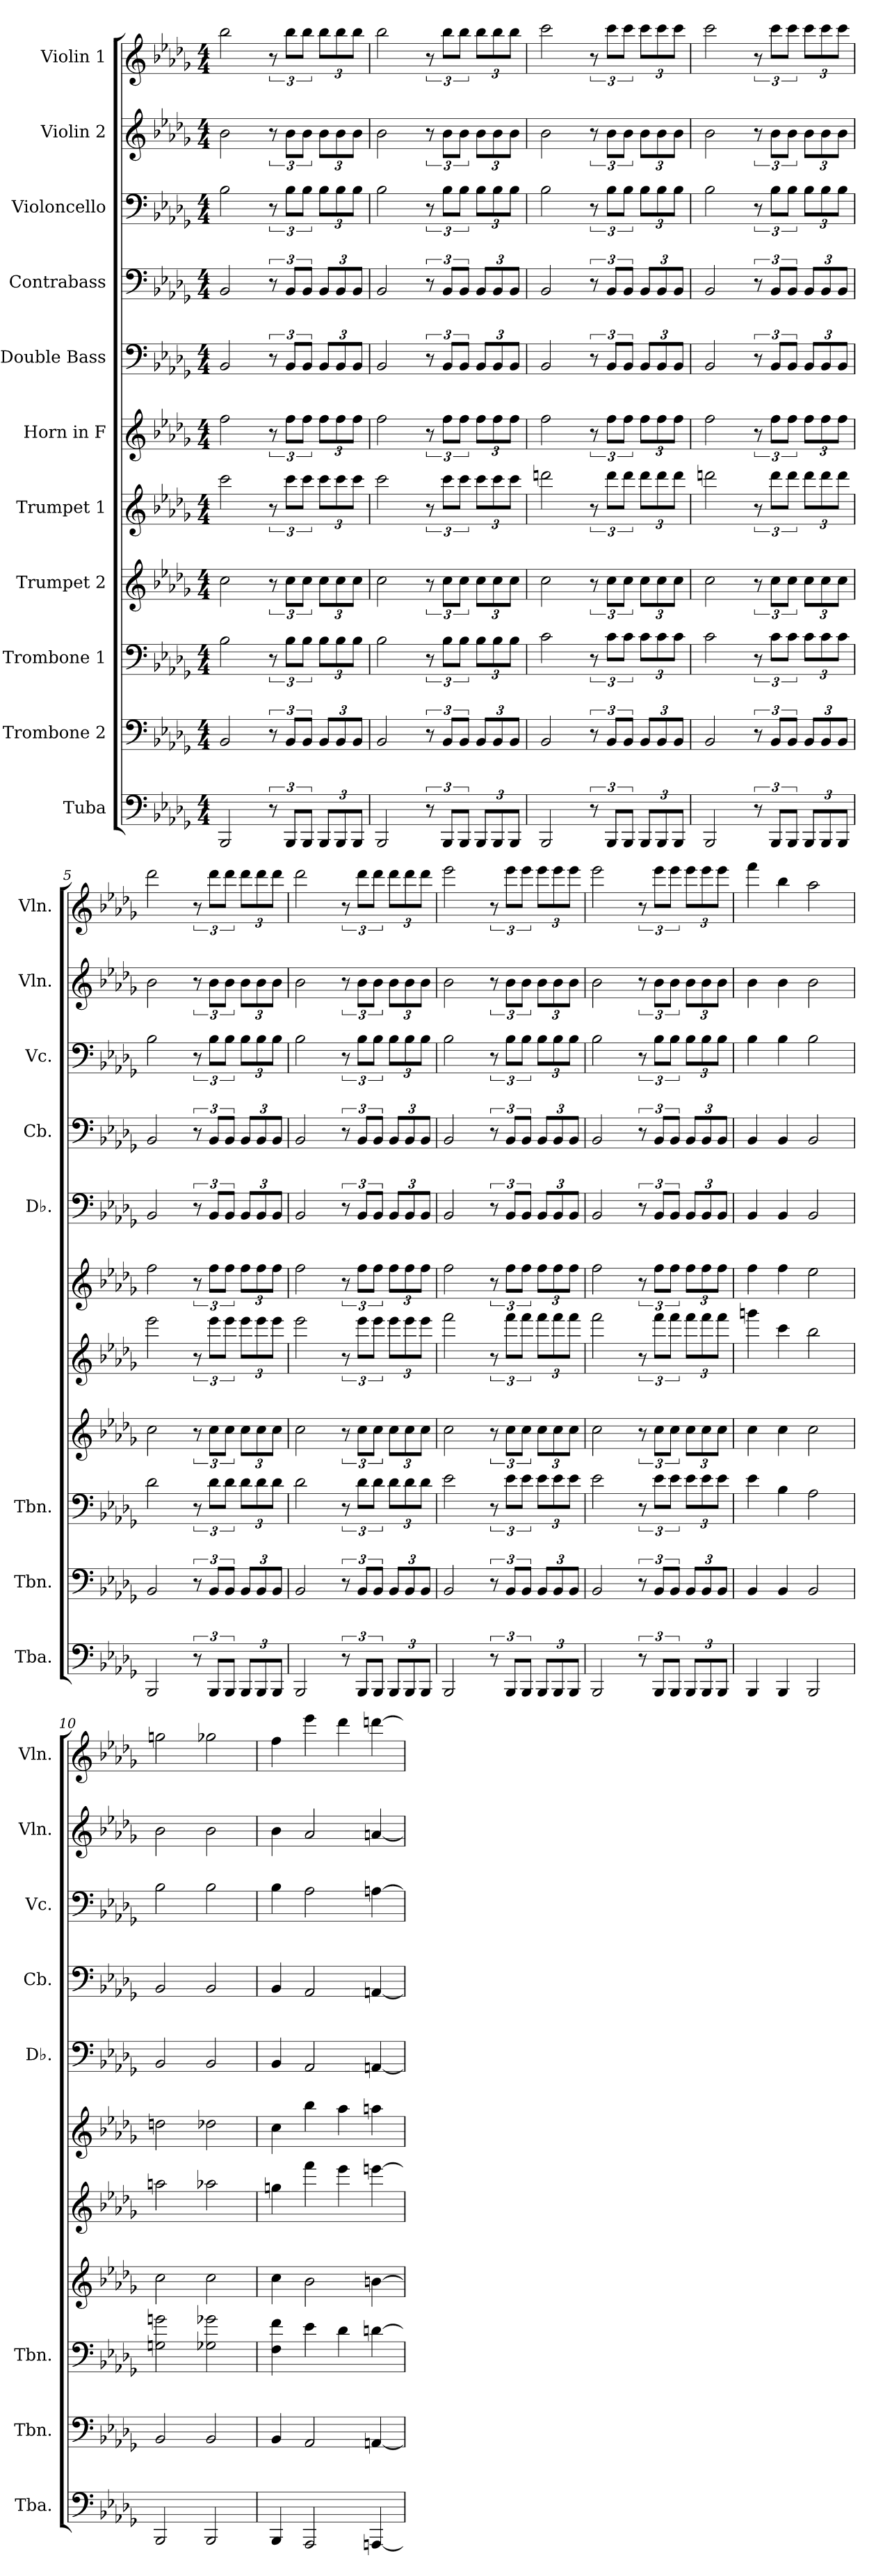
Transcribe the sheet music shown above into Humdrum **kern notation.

**kern	**kern	**kern	**kern	**kern	**kern	**kern	**kern	**kern	**kern	**kern
*part11	*part10	*part9	*part8	*part7	*part6	*part5	*part4	*part3	*part2	*part1
*staff11	*staff10	*staff9	*staff8	*staff7	*staff6	*staff5	*staff4	*staff3	*staff2	*staff1
*I"Tuba	*I"Trombone 2	*I"Trombone 1	*I"Trumpet 2	*I"Trumpet 1	*I"Horn in F	*I"Double Bass	*I"Contrabass	*I"Violoncello	*I"Violin 2	*I"Violin 1
*I'Tba.	*I'Tbn.	*I'Tbn.	*	*	*	*I'Db.	*I'Cb.	*I'Vc.	*I'Vln.	*I'Vln.
*clefF4	*clefF4	*clefF4	*clefG2	*clefG2	*clefG2	*clefF4	*clefF4	*clefF4	*clefG2	*clefG2
*	*	*	*ITrd1c2	*ITrd1c2	*ITrd4c7	*ITrd7c12	*ITrd7c12	*	*	*
*k[b-e-a-d-g-]	*k[b-e-a-d-g-]	*k[b-e-a-d-g-]	*k[b-e-a-d-g-c-f-]	*k[b-e-a-d-g-c-f-]	*k[b-e-a-d-g-c-]	*k[b-e-a-d-g-]	*k[b-e-a-d-g-]	*k[b-e-a-d-g-]	*k[b-e-a-d-g-]	*k[b-e-a-d-g-]
*M4/4	*M4/4	*M4/4	*M4/4	*M4/4	*M4/4	*M4/4	*M4/4	*M4/4	*M4/4	*M4/4
*MM115	*MM115	*MM115	*MM115	*MM115	*MM115	*MM115	*MM115	*MM115	*MM115	*MM115
=1	=1	=1	=1	=1	=1	=1	=1	=1	=1	=1
2BBB-/	2BB-/	2B-\	2b-\	2bb-\	2b-\	2BBB-/	2BBB-/	2B-\	2b-\	2bb-\
12r	12r	12r	12r	12r	12r	12r	12r	12r	12r	12r
12BBB-/L	12BB-/L	12B-\L	12b-\L	12bb-\L	12b-\L	12BBB-/L	12BBB-/L	12B-\L	12b-\L	12bb-\L
12BBB-/J	12BB-/J	12B-\J	12b-\J	12bb-\J	12b-\J	12BBB-/J	12BBB-/J	12B-\J	12b-\J	12bb-\J
*Xbrackettup	*Xbrackettup	*Xbrackettup	*Xbrackettup	*Xbrackettup	*Xbrackettup	*Xbrackettup	*Xbrackettup	*Xbrackettup	*Xbrackettup	*Xbrackettup
12BBB-/L	12BB-/L	12B-\L	12b-\L	12bb-\L	12b-\L	12BBB-/L	12BBB-/L	12B-\L	12b-\L	12bb-\L
12BBB-/	12BB-/	12B-\	12b-\	12bb-\	12b-\	12BBB-/	12BBB-/	12B-\	12b-\	12bb-\
12BBB-/J	12BB-/J	12B-\J	12b-\J	12bb-\J	12b-\J	12BBB-/J	12BBB-/J	12B-\J	12b-\J	12bb-\J
=2	=2	=2	=2	=2	=2	=2	=2	=2	=2	=2
2BBB-/	2BB-/	2B-\	2b-\	2bb-\	2b-\	2BBB-/	2BBB-/	2B-\	2b-\	2bb-\
*brackettup	*brackettup	*brackettup	*brackettup	*brackettup	*brackettup	*brackettup	*brackettup	*brackettup	*brackettup	*brackettup
12r	12r	12r	12r	12r	12r	12r	12r	12r	12r	12r
12BBB-/L	12BB-/L	12B-\L	12b-\L	12bb-\L	12b-\L	12BBB-/L	12BBB-/L	12B-\L	12b-\L	12bb-\L
12BBB-/J	12BB-/J	12B-\J	12b-\J	12bb-\J	12b-\J	12BBB-/J	12BBB-/J	12B-\J	12b-\J	12bb-\J
*Xbrackettup	*Xbrackettup	*Xbrackettup	*Xbrackettup	*Xbrackettup	*Xbrackettup	*Xbrackettup	*Xbrackettup	*Xbrackettup	*Xbrackettup	*Xbrackettup
12BBB-/L	12BB-/L	12B-\L	12b-\L	12bb-\L	12b-\L	12BBB-/L	12BBB-/L	12B-\L	12b-\L	12bb-\L
12BBB-/	12BB-/	12B-\	12b-\	12bb-\	12b-\	12BBB-/	12BBB-/	12B-\	12b-\	12bb-\
12BBB-/J	12BB-/J	12B-\J	12b-\J	12bb-\J	12b-\J	12BBB-/J	12BBB-/J	12B-\J	12b-\J	12bb-\J
=3	=3	=3	=3	=3	=3	=3	=3	=3	=3	=3
2BBB-/	2BB-/	2c\	2b-\	2cccn\	2b-\	2BBB-/	2BBB-/	2B-\	2b-\	2ccc\
*brackettup	*brackettup	*brackettup	*brackettup	*brackettup	*brackettup	*brackettup	*brackettup	*brackettup	*brackettup	*brackettup
12r	12r	12r	12r	12r	12r	12r	12r	12r	12r	12r
12BBB-/L	12BB-/L	12c\L	12b-\L	12ccc\L	12b-\L	12BBB-/L	12BBB-/L	12B-\L	12b-\L	12ccc\L
12BBB-/J	12BB-/J	12c\J	12b-\J	12ccc\J	12b-\J	12BBB-/J	12BBB-/J	12B-\J	12b-\J	12ccc\J
*Xbrackettup	*Xbrackettup	*Xbrackettup	*Xbrackettup	*Xbrackettup	*Xbrackettup	*Xbrackettup	*Xbrackettup	*Xbrackettup	*Xbrackettup	*Xbrackettup
12BBB-/L	12BB-/L	12c\L	12b-\L	12ccc\L	12b-\L	12BBB-/L	12BBB-/L	12B-\L	12b-\L	12ccc\L
12BBB-/	12BB-/	12c\	12b-\	12ccc\	12b-\	12BBB-/	12BBB-/	12B-\	12b-\	12ccc\
12BBB-/J	12BB-/J	12c\J	12b-\J	12ccc\J	12b-\J	12BBB-/J	12BBB-/J	12B-\J	12b-\J	12ccc\J
=4	=4	=4	=4	=4	=4	=4	=4	=4	=4	=4
2BBB-/	2BB-/	2c\	2b-\	2cccn\	2b-\	2BBB-/	2BBB-/	2B-\	2b-\	2ccc\
*brackettup	*brackettup	*brackettup	*brackettup	*brackettup	*brackettup	*brackettup	*brackettup	*brackettup	*brackettup	*brackettup
12r	12r	12r	12r	12r	12r	12r	12r	12r	12r	12r
12BBB-/L	12BB-/L	12c\L	12b-\L	12ccc\L	12b-\L	12BBB-/L	12BBB-/L	12B-\L	12b-\L	12ccc\L
12BBB-/J	12BB-/J	12c\J	12b-\J	12ccc\J	12b-\J	12BBB-/J	12BBB-/J	12B-\J	12b-\J	12ccc\J
*Xbrackettup	*Xbrackettup	*Xbrackettup	*Xbrackettup	*Xbrackettup	*Xbrackettup	*Xbrackettup	*Xbrackettup	*Xbrackettup	*Xbrackettup	*Xbrackettup
12BBB-/L	12BB-/L	12c\L	12b-\L	12ccc\L	12b-\L	12BBB-/L	12BBB-/L	12B-\L	12b-\L	12ccc\L
12BBB-/	12BB-/	12c\	12b-\	12ccc\	12b-\	12BBB-/	12BBB-/	12B-\	12b-\	12ccc\
12BBB-/J	12BB-/J	12c\J	12b-\J	12ccc\J	12b-\J	12BBB-/J	12BBB-/J	12B-\J	12b-\J	12ccc\J
!!LO:PB:g=z
=5	=5	=5	=5	=5	=5	=5	=5	=5	=5	=5
2BBB-/	2BB-/	2d-\	2b-\	2ddd-\	2b-\	2BBB-/	2BBB-/	2B-\	2b-\	2ddd-\
*brackettup	*brackettup	*brackettup	*brackettup	*brackettup	*brackettup	*brackettup	*brackettup	*brackettup	*brackettup	*brackettup
12r	12r	12r	12r	12r	12r	12r	12r	12r	12r	12r
12BBB-/L	12BB-/L	12d-\L	12b-\L	12ddd-\L	12b-\L	12BBB-/L	12BBB-/L	12B-\L	12b-\L	12ddd-\L
12BBB-/J	12BB-/J	12d-\J	12b-\J	12ddd-\J	12b-\J	12BBB-/J	12BBB-/J	12B-\J	12b-\J	12ddd-\J
*Xbrackettup	*Xbrackettup	*Xbrackettup	*Xbrackettup	*Xbrackettup	*Xbrackettup	*Xbrackettup	*Xbrackettup	*Xbrackettup	*Xbrackettup	*Xbrackettup
12BBB-/L	12BB-/L	12d-\L	12b-\L	12ddd-\L	12b-\L	12BBB-/L	12BBB-/L	12B-\L	12b-\L	12ddd-\L
12BBB-/	12BB-/	12d-\	12b-\	12ddd-\	12b-\	12BBB-/	12BBB-/	12B-\	12b-\	12ddd-\
12BBB-/J	12BB-/J	12d-\J	12b-\J	12ddd-\J	12b-\J	12BBB-/J	12BBB-/J	12B-\J	12b-\J	12ddd-\J
=6	=6	=6	=6	=6	=6	=6	=6	=6	=6	=6
2BBB-/	2BB-/	2d-\	2b-\	2ddd-\	2b-\	2BBB-/	2BBB-/	2B-\	2b-\	2ddd-\
*brackettup	*brackettup	*brackettup	*brackettup	*brackettup	*brackettup	*brackettup	*brackettup	*brackettup	*brackettup	*brackettup
12r	12r	12r	12r	12r	12r	12r	12r	12r	12r	12r
12BBB-/L	12BB-/L	12d-\L	12b-\L	12ddd-\L	12b-\L	12BBB-/L	12BBB-/L	12B-\L	12b-\L	12ddd-\L
12BBB-/J	12BB-/J	12d-\J	12b-\J	12ddd-\J	12b-\J	12BBB-/J	12BBB-/J	12B-\J	12b-\J	12ddd-\J
*Xbrackettup	*Xbrackettup	*Xbrackettup	*Xbrackettup	*Xbrackettup	*Xbrackettup	*Xbrackettup	*Xbrackettup	*Xbrackettup	*Xbrackettup	*Xbrackettup
12BBB-/L	12BB-/L	12d-\L	12b-\L	12ddd-\L	12b-\L	12BBB-/L	12BBB-/L	12B-\L	12b-\L	12ddd-\L
12BBB-/	12BB-/	12d-\	12b-\	12ddd-\	12b-\	12BBB-/	12BBB-/	12B-\	12b-\	12ddd-\
12BBB-/J	12BB-/J	12d-\J	12b-\J	12ddd-\J	12b-\J	12BBB-/J	12BBB-/J	12B-\J	12b-\J	12ddd-\J
=7	=7	=7	=7	=7	=7	=7	=7	=7	=7	=7
2BBB-/	2BB-/	2e-\	2b-\	2eee-\	2b-\	2BBB-/	2BBB-/	2B-\	2b-\	2eee-\
*brackettup	*brackettup	*brackettup	*brackettup	*brackettup	*brackettup	*brackettup	*brackettup	*brackettup	*brackettup	*brackettup
12r	12r	12r	12r	12r	12r	12r	12r	12r	12r	12r
12BBB-/L	12BB-/L	12e-\L	12b-\L	12eee-\L	12b-\L	12BBB-/L	12BBB-/L	12B-\L	12b-\L	12eee-\L
12BBB-/J	12BB-/J	12e-\J	12b-\J	12eee-\J	12b-\J	12BBB-/J	12BBB-/J	12B-\J	12b-\J	12eee-\J
*Xbrackettup	*Xbrackettup	*Xbrackettup	*Xbrackettup	*Xbrackettup	*Xbrackettup	*Xbrackettup	*Xbrackettup	*Xbrackettup	*Xbrackettup	*Xbrackettup
12BBB-/L	12BB-/L	12e-\L	12b-\L	12eee-\L	12b-\L	12BBB-/L	12BBB-/L	12B-\L	12b-\L	12eee-\L
12BBB-/	12BB-/	12e-\	12b-\	12eee-\	12b-\	12BBB-/	12BBB-/	12B-\	12b-\	12eee-\
12BBB-/J	12BB-/J	12e-\J	12b-\J	12eee-\J	12b-\J	12BBB-/J	12BBB-/J	12B-\J	12b-\J	12eee-\J
=8	=8	=8	=8	=8	=8	=8	=8	=8	=8	=8
2BBB-/	2BB-/	2e-\	2b-\	2eee-\	2b-\	2BBB-/	2BBB-/	2B-\	2b-\	2eee-\
*brackettup	*brackettup	*brackettup	*brackettup	*brackettup	*brackettup	*brackettup	*brackettup	*brackettup	*brackettup	*brackettup
12r	12r	12r	12r	12r	12r	12r	12r	12r	12r	12r
12BBB-/L	12BB-/L	12e-\L	12b-\L	12eee-\L	12b-\L	12BBB-/L	12BBB-/L	12B-\L	12b-\L	12eee-\L
12BBB-/J	12BB-/J	12e-\J	12b-\J	12eee-\J	12b-\J	12BBB-/J	12BBB-/J	12B-\J	12b-\J	12eee-\J
*Xbrackettup	*Xbrackettup	*Xbrackettup	*Xbrackettup	*Xbrackettup	*Xbrackettup	*Xbrackettup	*Xbrackettup	*Xbrackettup	*Xbrackettup	*Xbrackettup
12BBB-/L	12BB-/L	12e-\L	12b-\L	12eee-\L	12b-\L	12BBB-/L	12BBB-/L	12B-\L	12b-\L	12eee-\L
12BBB-/	12BB-/	12e-\	12b-\	12eee-\	12b-\	12BBB-/	12BBB-/	12B-\	12b-\	12eee-\
12BBB-/J	12BB-/J	12e-\J	12b-\J	12eee-\J	12b-\J	12BBB-/J	12BBB-/J	12B-\J	12b-\J	12eee-\J
=9	=9	=9	=9	=9	=9	=9	=9	=9	=9	=9
4BBB-/	4BB-/	4e-\	4b-\	4fffn\	4b-\	4BBB-/	4BBB-/	4B-\	4b-\	4fff\
4BBB-/	4BB-/	4B-\	4b-\	4bb-\	4b-\	4BBB-/	4BBB-/	4B-\	4b-\	4bb-\
2BBB-/	2BB-/	2A-\	2b-\	2aa-\	2a-\	2BBB-/	2BBB-/	2B-\	2b-\	2aa-\
!!LO:PB:g=z
=10	=10	=10	=10	=10	=10	=10	=10	=10	=10	=10
2BBB-/	2BB-/	2Gn\ 2gn\	2b-\	2ggn\	2gn\	2BBB-/	2BBB-/	2B-\	2b-\	2ggn\
2BBB-/	2BB-/	2G-X\ 2g-X\	2b-\	2gg-X\	2g-X\	2BBB-/	2BBB-/	2B-\	2b-\	2gg-X\
=11	=11	=11	=11	=11	=11	=11	=11	=11	=11	=11
*	*	*	*	*	*	*	*	*	*	*MM80
4BBB-/	4BB-/	4F\ 4f\	4b-\	4ffn\	4f\	4BBB-/	4BBB-/	4B-\	4b-\	4ff\
2AAA-/	2AA-/	4e-\	2a-\	4eee-\	4ee-\	2AAA-/	2AAA-/	2A-\	2a-/	4eee-\
.	.	4d-\	.	4ddd-\	4dd-\	.	.	.	.	4ddd-\
[4AAAn/	[4AAn/	[4dn\	[4an\	[4dddn\	4ddn\	[4AAAn/	[4AAAn/	[4An\	[4an/	[4dddn\
=	=	=	=	=	=	=	=	=	=	=
*-	*-	*-	*-	*-	*-	*-	*-	*-	*-	*-
